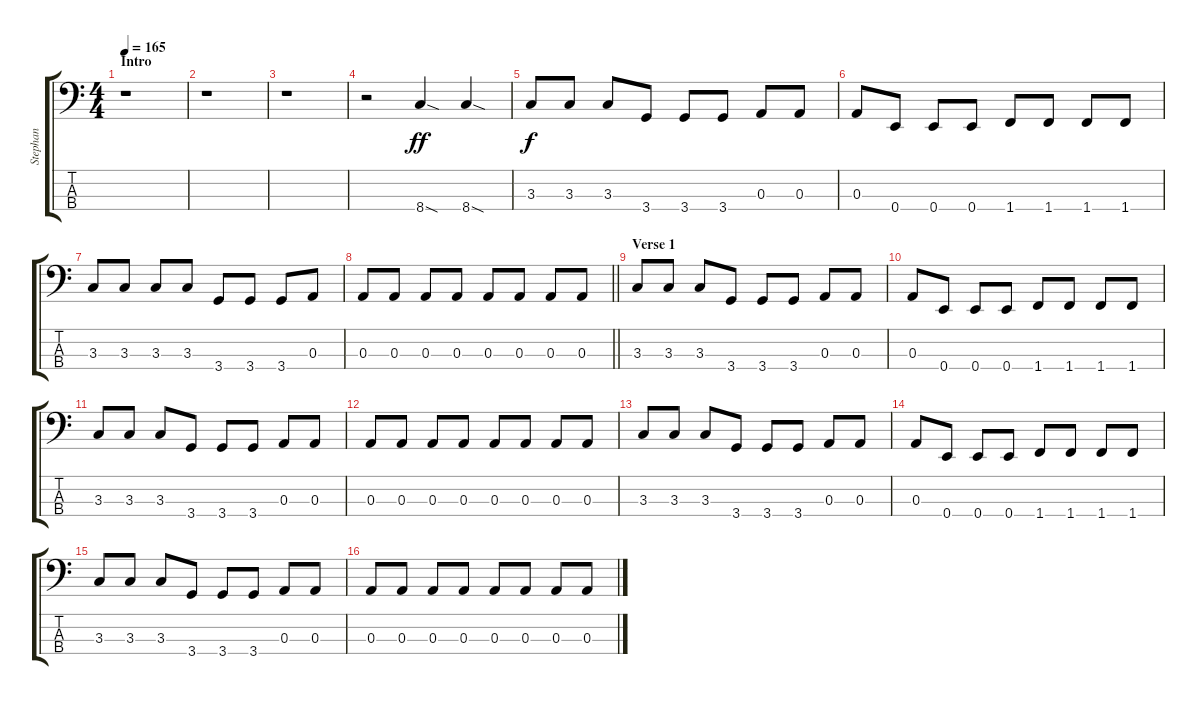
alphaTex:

\track ("Stephan" "Stephan") {instrument electricbassfinger}
\staff {score tabs}
\tuning (G2 D2 A1 E1) {hide}
\ts (4 4)
\section ("" "Intro")
\tempo 165
\clef f4
\ks c
r.1{dy ff volume 16 instrument electricbassfinger} |
r.1 |
r.1 |
r.2 8.4{sod}.4 8.4{sod}.4 |
3.3.8{dy f} 3.3.8 3.3.8 3.4.8 3.4.8 3.4.8 0.3.8 0.3.8 |
0.3.8 0.4.8 0.4.8 0.4.8 1.4.8 1.4.8 1.4.8 1.4.8 |
3.3.8 3.3.8 3.3.8 3.3.8 3.4.8 3.4.8 3.4.8 0.3.8 |
\barLineRight lightlight
0.3.8 0.3.8 0.3.8 0.3.8 0.3.8 0.3.8 0.3.8 0.3.8 |
\section ("" "Verse 1")
3.3.8 3.3.8 3.3.8 3.4.8 3.4.8 3.4.8 0.3.8 0.3.8 |
0.3.8 0.4.8 0.4.8 0.4.8 1.4.8 1.4.8 1.4.8 1.4.8 |
3.3.8 3.3.8 3.3.8 3.4.8 3.4.8 3.4.8 0.3.8 0.3.8 |
0.3.8 0.3.8 0.3.8 0.3.8 0.3.8 0.3.8 0.3.8 0.3.8 |
3.3.8 3.3.8 3.3.8 3.4.8 3.4.8 3.4.8 0.3.8 0.3.8 |
0.3.8 0.4.8 0.4.8 0.4.8 1.4.8 1.4.8 1.4.8 1.4.8 |
3.3.8 3.3.8 3.3.8 3.4.8 3.4.8 3.4.8 0.3.8 0.3.8 |
0.3.8 0.3.8 0.3.8 0.3.8 0.3.8 0.3.8 0.3.8 0.3.8
